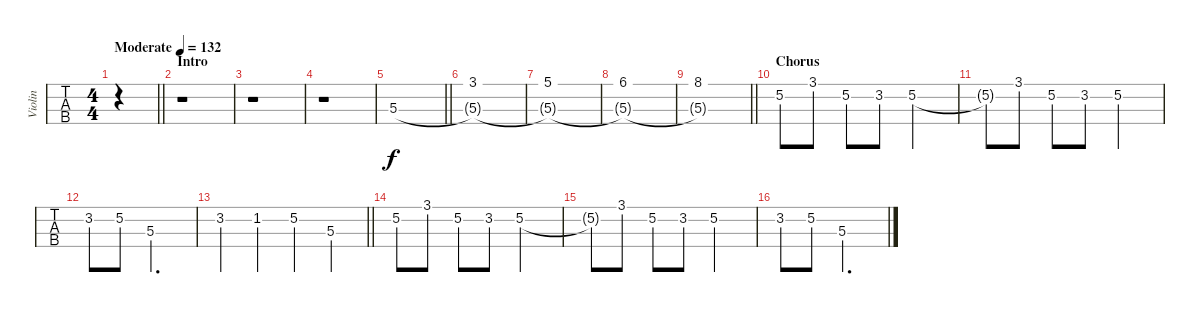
\track ("Violin" "Violin") {instrument violin}
\staff {tabs}
\tuning (E5 A4 D4 G3) {hide}
\ts (4 4)
\tempo (132 "Moderate")
\clef g2
\barLineRight lightlight
\ks c
|
\section ("" "Intro")
\ks bb
r.1 |
r.1 |
r.1 |
\barLineRight lightlight
5.3.1 |
(3.1 5.3{t}).1 |
(5.1 5.3{t}).1 |
(6.1 5.3{t}).1 |
\barLineRight lightlight
(8.1 5.3{t}).1 |
\section ("" "Chorus")
5.2.8 3.1.8 5.2.8 3.2.8 5.2.2 |
5.2{t}.8 3.1.8 5.2.8 3.2.8 5.2.2 |
3.2.8 5.2.8 5.3.2{d} |
\barLineRight lightlight
3.2.4 1.2.4 5.2.4 5.3.4 |
5.2.8 3.1.8 5.2.8 3.2.8 5.2.2 |
5.2{t}.8 3.1.8 5.2.8 3.2.8 5.2.2 |
3.2.8 5.2.8 5.3.2{d}
